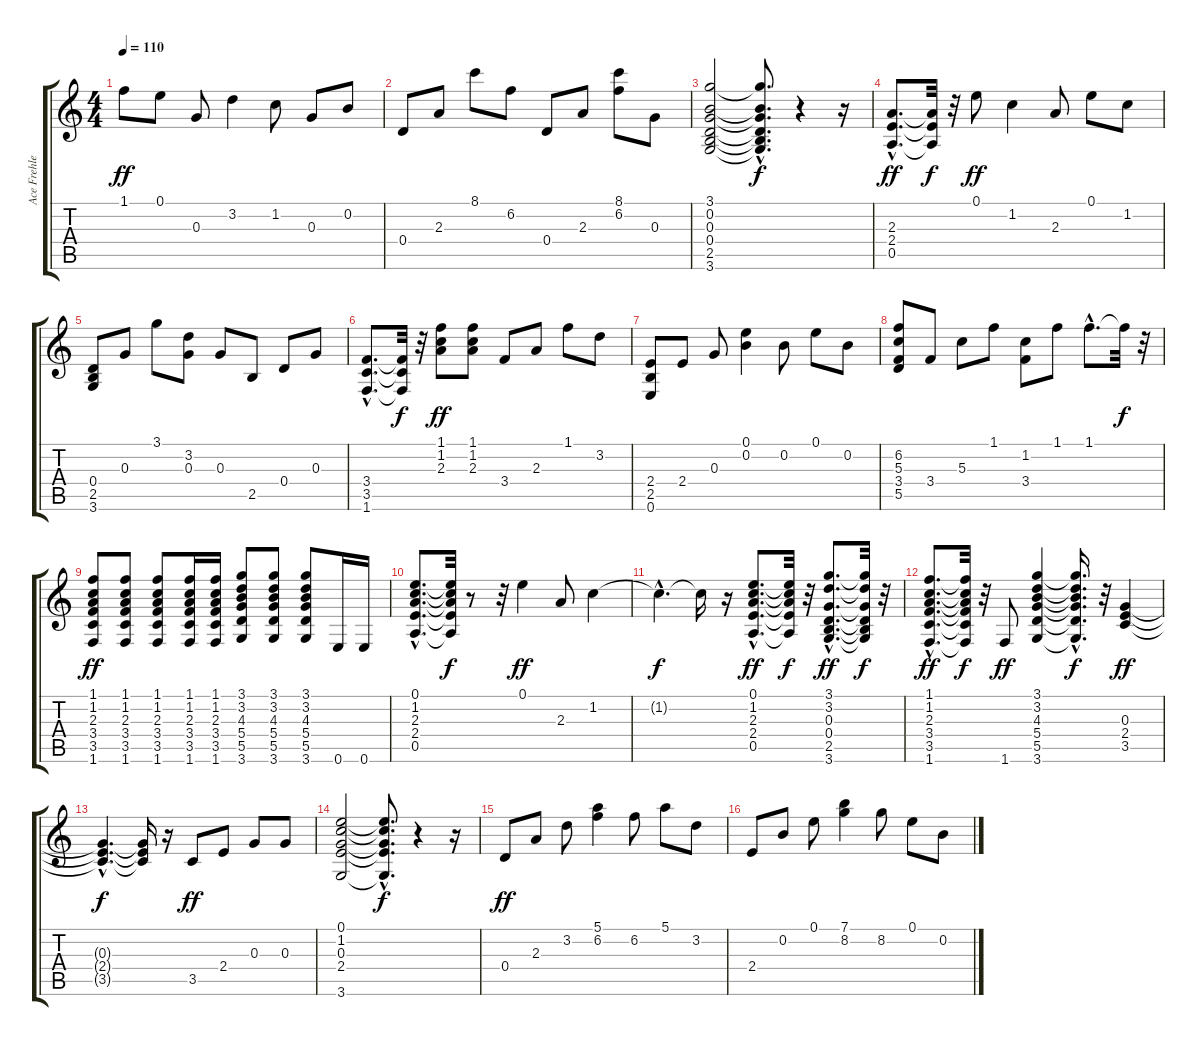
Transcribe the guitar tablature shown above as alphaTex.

\track ("Ace Frehley" "Ace Frehle") {instrument acousticguitarsteel}
\staff {score tabs}
\tuning (E4 B3 G3 D3 A2 E2) {hide}
\ts (4 4)
\tempo 110
\clef g2
\ks c
1.1.8{dy ff} 0.1.8 0.3.8 3.2.4 1.2.8 0.3.8 0.2.8 |
0.4.8 2.3.8 8.1.8 6.2.8 0.4.8 2.3.8 (8.1 6.2).8 0.3.8 |
(3.1 0.2 0.3 0.4 2.5 3.6).2 (3.1{hac t} 0.2{hac t} 0.3{hac t} 0.4{hac t} 2.5{hac t} 3.6{hac t}).8{d dy f} r.4 r.16 |
(2.3{hac} 2.4{hac} 0.5{hac}).8{d dy ff} (2.3{t} 2.4{t} 0.5{t}).32{dy f} r.32 0.1.8{dy ff} 1.2.4 2.3.8 0.1.8 1.2.8 |
(0.4 2.5 3.6).8 0.3.8 3.1.8 (3.2 0.3).8 0.3.8 2.5.8 0.4.8 0.3.8 |
(3.4{hac} 3.5{hac} 1.6{hac}).8{d} (3.4{t} 3.5{t} 1.6{t}).32{dy f} r.32 (1.1 1.2 2.3).8{dy ff} (1.1 1.2 2.3).8 3.4.8 2.3.8 1.1.8 3.2.8 |
(2.4 2.5 0.6).8 2.4.8 0.3.8 (0.1 0.2).4 0.2.8 0.1.8 0.2.8 |
(6.2 5.3 3.4 5.5).8 3.4.8 5.3.8 1.1.8 (1.2 3.4).8 1.1.8 1.1{hac}.8{d} 1.1{t}.32{dy f} r.32 |
(1.1 1.2 2.3 3.4 3.5 1.6).8{dy ff} (1.1 1.2 2.3 3.4 3.5 1.6).8 (1.1 1.2 2.3 3.4 3.5 1.6).8 (1.1 1.2 2.3 3.4 3.5 1.6).16 (1.1 1.2 2.3 3.4 3.5 1.6).16 (3.1 3.2 4.3 5.4 5.5 3.6).8 (3.1 3.2 4.3 5.4 5.5 3.6).8 (3.1 3.2 4.3 5.4 5.5 3.6).8 0.6.16 0.6.16 |
(0.1{hac} 1.2{hac} 2.3{hac} 2.4{hac} 0.5{hac}).8{d} (0.1{t} 1.2{t} 2.3{t} 2.4{t} 0.5{t}).32{dy f} r.8 r.32 0.1.4{dy ff} 2.3.8 1.2.4 |
1.2{hac t}.4{d dy f} 1.2{t}.16 r.16 (0.1{hac} 1.2{hac} 2.3{hac} 2.4{hac} 0.5{hac}).8{d dy ff} (0.1{t} 1.2{t} 2.3{t} 2.4{t} 0.5{t}).32{dy f} r.32 (3.1{hac} 3.2{hac} 0.3{hac} 0.4{hac} 2.5{hac} 3.6{hac}).8{d dy ff} (3.1{t} 3.2{t} 0.3{t} 0.4{t} 2.5{t} 3.6{t}).32{dy f} r.32 |
(1.1{hac} 1.2{hac} 2.3{hac} 3.4{hac} 3.5{hac} 1.6{hac}).8{d dy ff} (1.1{t} 1.2{t} 2.3{t} 3.4{t} 3.5{t} 1.6{t}).32{dy f} r.32 1.6.8{dy ff} (3.1 3.2 4.3 5.4 5.5 3.6).4 (3.1{hac t} 3.2{hac t} 4.3{hac t} 5.4{hac t} 5.5{hac t} 3.6{hac t}).16{d dy f} r.32 (0.3 2.4 3.5).4{dy ff} |
(0.3{hac t} 2.4{hac t} 3.5{hac t}).4{d dy f} (0.3{t} 2.4{t} 3.5{t}).16 r.16 3.5.8{dy ff} 2.4.8 0.3.8 0.3.8 |
(0.1 1.2 0.3 2.4 3.6).2 (0.1{hac t} 1.2{hac t} 0.3{hac t} 2.4{hac t} 3.6{hac t}).8{d dy f} r.4 r.16 |
0.4.8{dy ff} 2.3.8 3.2.8 (5.1 6.2).4 6.2.8 5.1.8 3.2.8 |
2.4.8 0.2.8 0.1.8 (7.1 8.2).4 8.2.8 0.1.8 0.2.8
